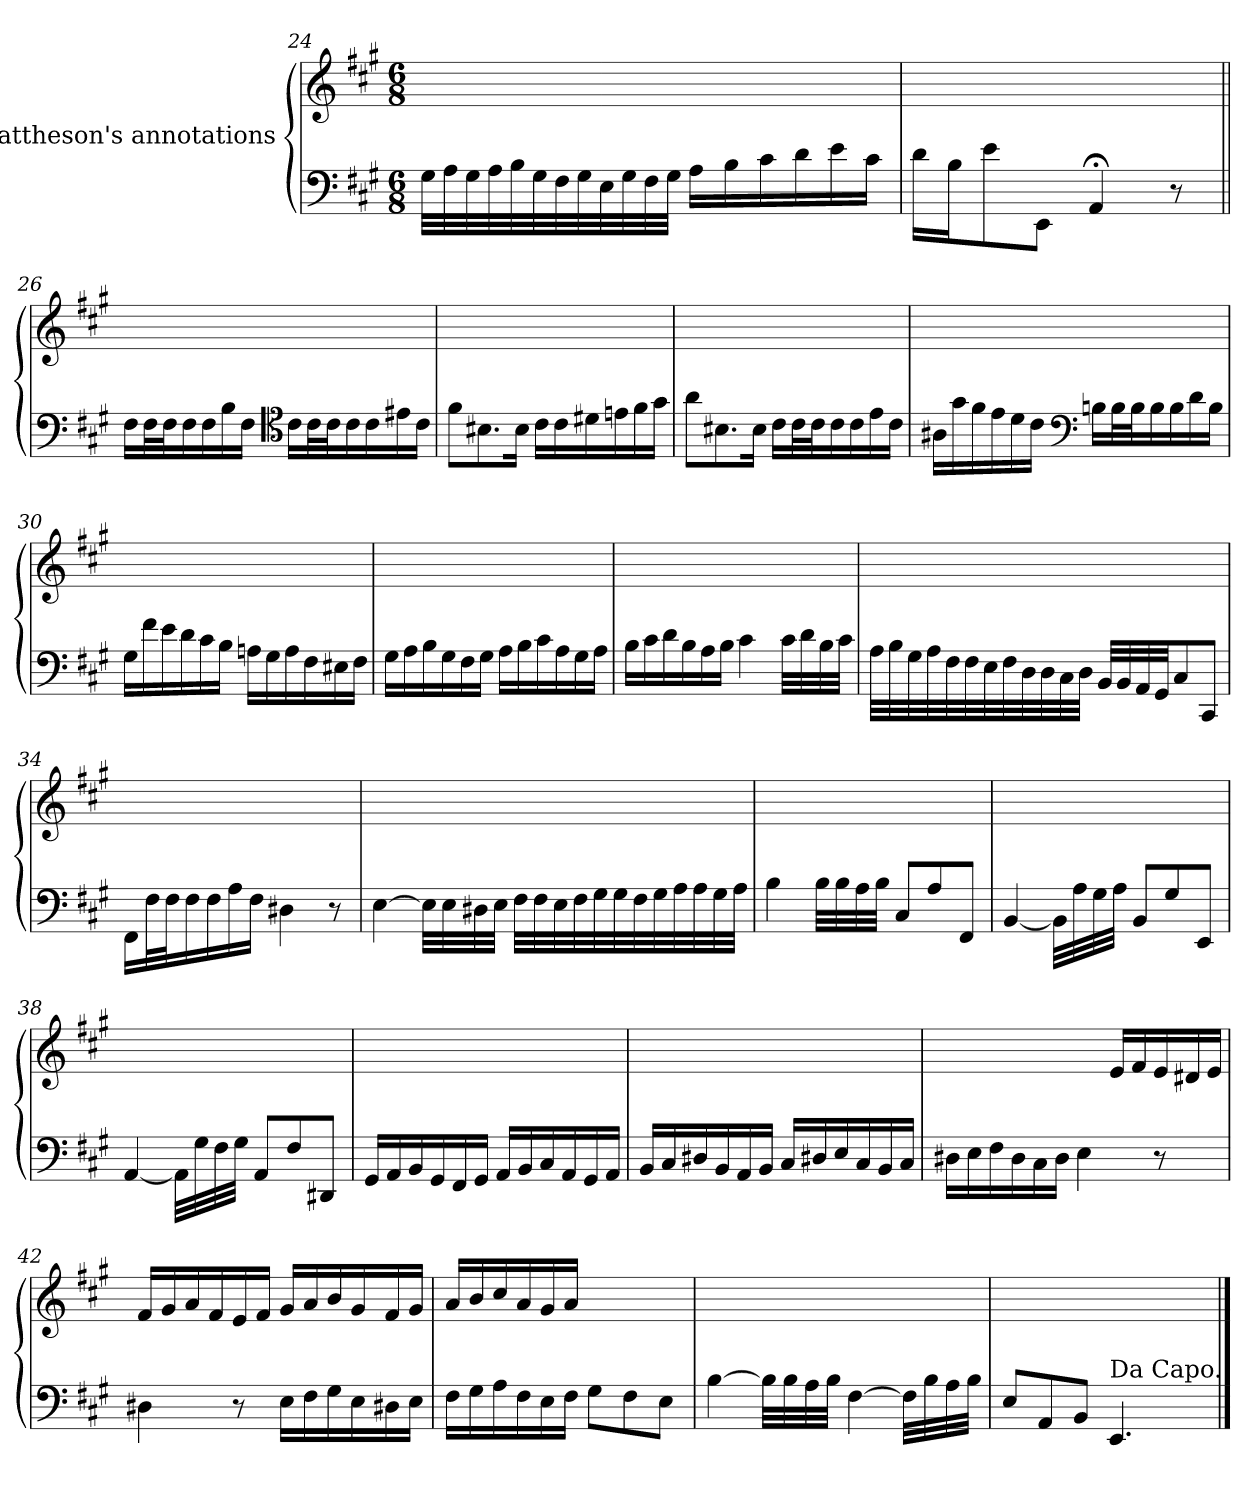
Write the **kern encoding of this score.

**kern	**kern
*part2	*part1
*staff2	*staff1
*	*I"Mattheson's annotations
!!LO:LB:g=z
*clefF4	*clefG2
*k[f#c#g#]	*k[f#c#g#]
*A:	*A:
*M6/8	*M6/8
=24	=24
32G#\LLL	2.ryy
32A\	.
32G#\	.
32A\	.
32B\	.
32G#\	.
32F#\	.
32G#\	.
32E\	.
32G#\	.
32F#\	.
32G#\JJJ	.
16A\LL	.
16B\	.
16c#\	.
16d\	.
16e\	.
16c#\JJ	.
=25	=25
16d\LL	2.ryy
16B\J	.
8e\	.
8EE\J	.
4AA;</	.
8r	.
=26||	=26||
16F#\LL	2.ryy
32F#\L	.
32F#\J	.
16F#\	.
16F#\	.
16B\	.
16F#\JJ	.
*clefC4	*
16c#\LL	.
32c#\L	.
32c#\J	.
16c#\	.
16c#\	.
16e#X\	.
16c#\JJ	.
=27	=27
8f#\L	2.ryy
8.B#X\	.
16B#\Jk	.
16c#\LL	.
16c#\	.
16d#X\	.
16en\	.
16f#\	.
16g#\JJ	.
=28	=28
8a\L	2.ryy
8.B#X\	.
16B#\Jk	.
16c#\LL	.
32c#\L	.
32c#\J	.
16c#\	.
16c#\	.
16e\	.
16c#\JJ	.
=29	=29
16A#X\LL	2.ryy
16g#\	.
16f#\	.
16e\	.
16d\	.
16c#\JJ	.
*clefF4	*
16Bn\LL	.
32B\L	.
32B\J	.
16B\	.
16B\	.
16d\	.
16B\JJ	.
=30	=30
16G#\LL	2.ryy
16f#\	.
16e\	.
16d\	.
16c#\	.
16B\JJ	.
16An\LL	.
16G#\	.
16A\	.
16F#\	.
16E#X\	.
16F#\JJ	.
=31	=31
16G#\LL	2.ryy
16A\	.
16B\	.
16G#\	.
16F#\	.
16G#\JJ	.
16A\LL	.
16B\	.
16c#\	.
16A\	.
16G#\	.
16A\JJ	.
=32	=32
16B\LL	2.ryy
16c#\	.
16d\	.
16B\	.
16A\	.
16B\JJ	.
4c#\	.
32c#\LLL	.
32d\	.
32B\	.
32c#\JJJ	.
=33	=33
32A\LLL	2.ryy
32B\	.
32G#\	.
32A\	.
32F#\	.
32F#\	.
32E\	.
32F#\	.
32D\	.
32D\	.
32C#\	.
32D\JJJ	.
32BB/LLL	.
32BB/	.
32AA/	.
32GG#/JJ	.
8C#/	.
8CC#/J	.
=34	=34
16FF#\LL	2.ryy
32F#\L	.
32F#\J	.
16F#\	.
16F#\	.
16A\	.
16F#\JJ	.
4D#X\	.
8r	.
=35	=35
[4E\	2.ryy
32E\LLL]	.
32E\	.
32D#X\	.
32E\JJJ	.
32F#\LLL	.
32F#\	.
32E\	.
32F#\	.
32G#\	.
32G#\	.
32F#\	.
32G#\	.
32A\	.
32A\	.
32G#\	.
32A\JJJ	.
=36	=36
4B\	2.ryy
32B\LLL	.
32B\	.
32A\	.
32B\JJJ	.
8C#/L	.
8A/	.
8FF#/J	.
=37	=37
[4BB/	2.ryy
32BB\LLL]	.
32A\	.
32G#\	.
32A\JJJ	.
8BB/L	.
8G#/	.
8EE/J	.
=38	=38
[4AA/	2.ryy
32AA\LLL]	.
32G#\	.
32F#\	.
32G#\JJJ	.
8AA/L	.
8F#/	.
8DD#X/J	.
=39	=39
16GG#/LL	2.ryy
16AA/	.
16BB/	.
16GG#/	.
16FF#/	.
16GG#/JJ	.
16AA/LL	.
16BB/	.
16C#/	.
16AA/	.
16GG#/	.
16AA/JJ	.
=40	=40
16BB/LL	2.ryy
16C#/	.
16D#X/	.
16BB/	.
16AA/	.
16BB/JJ	.
16C#/LL	.
16D#X/	.
16E/	.
16C#/	.
16BB/	.
16C#/JJ	.
!!LO:LB:g=z
=41	=41
16D#X\LL	4ryy
16E\	.
16F#\	.
16D#\	.
16C#\	4ryy
16D#\JJ	.
4E\	.
.	16e/LL
.	16f#/
8r	16e/
.	16d#X/
16ryy	16e/JJ
=42	=42
4D#X\	16f#/LL
.	16g#/
.	16a/
.	16f#/
8r	16e/
.	16f#/JJ
16E\LL	16g#/LL
16F#\	16a/
16G#\	16b/
16E\	16g#/
16D#X\	16f#/
16E\JJ	16g#/JJ
=43	=43
16F#\LL	16a/LL
16G#\	16b/
16A\	16cc#/
16F#\	16a/
16E\	16g#/
16F#\JJ	16a/JJ
8G#\L	4.ryy
8F#\	.
8E\J	.
=44	=44
[4B\	2.ryy
32B\LLL]	.
32B\	.
32A\	.
32B\JJJ	.
[4F#\	.
32F#\LLL]	.
32B\	.
32A\	.
32B\JJJ	.
=45	=45
8E/L	2.ryy
8AA/	.
8BB/J	.
!LO:TX:t=Da Capo.	!
4.EE/	.
==	==
*-	*-
